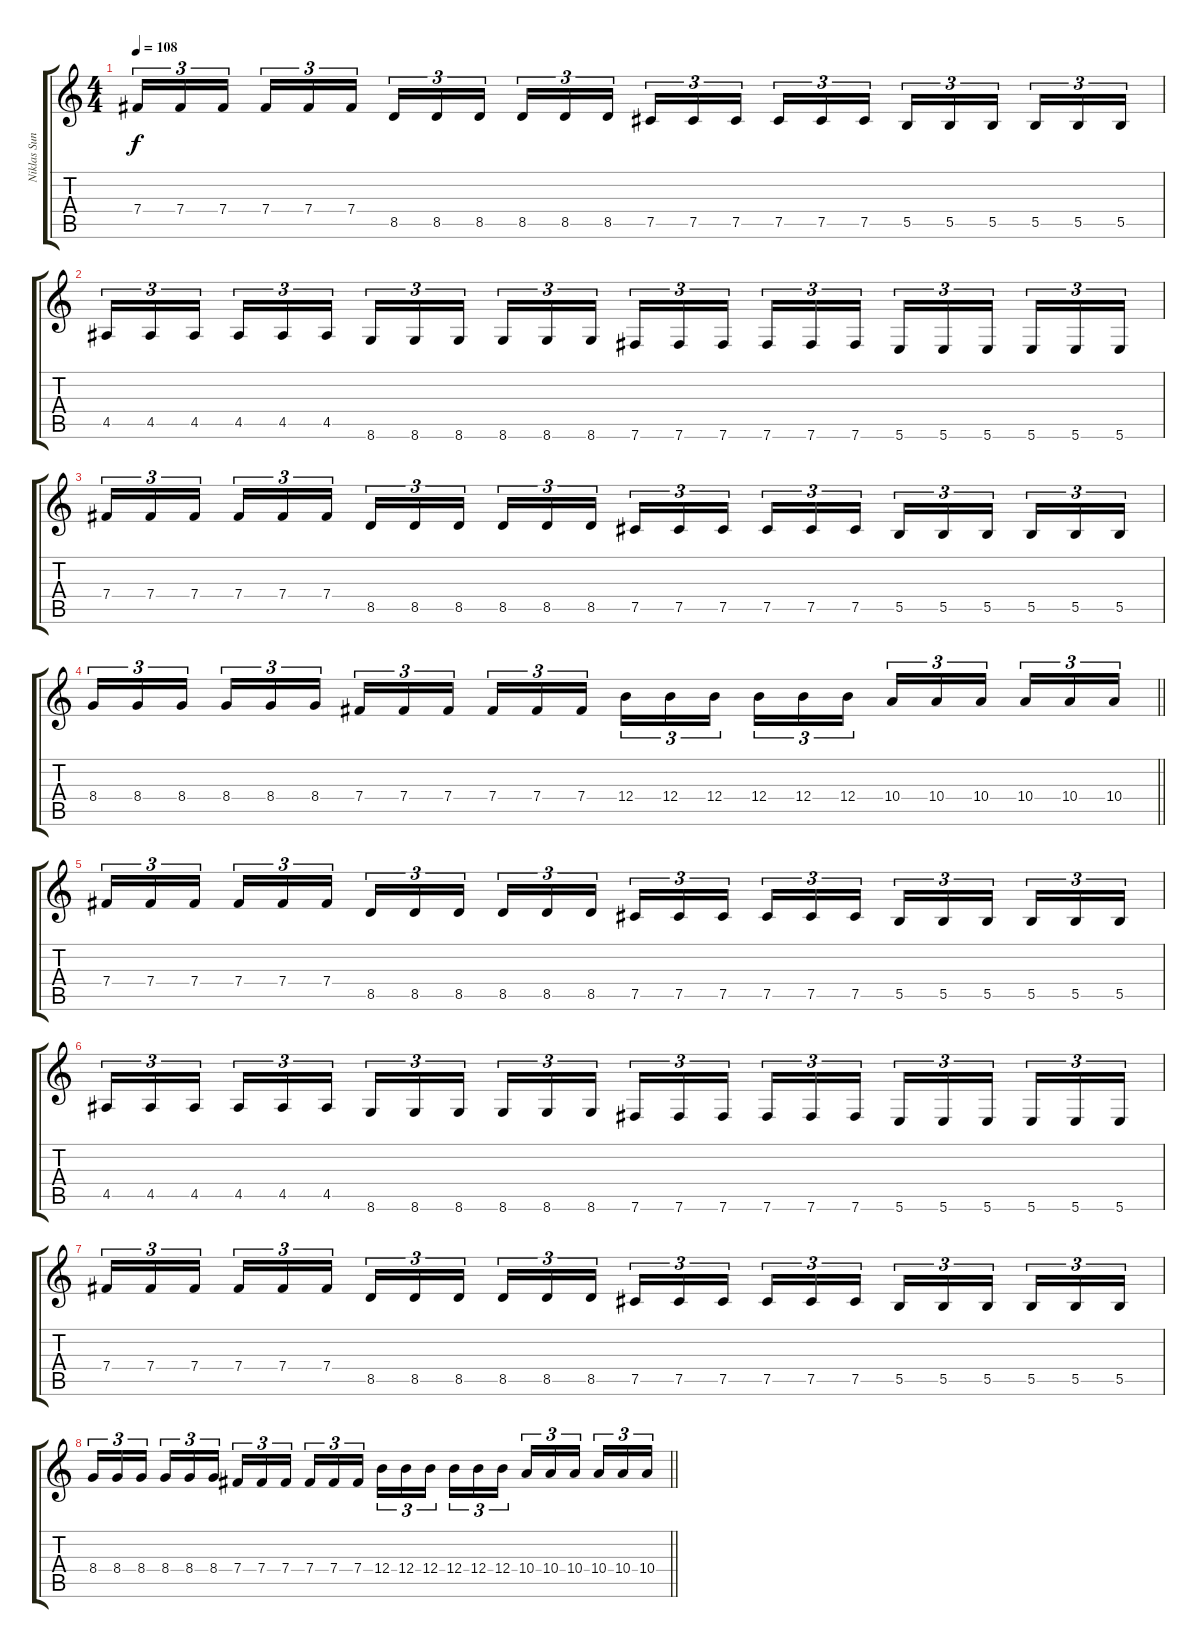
\track ("Niklas Sundin" "Niklas Sun") {instrument distortionguitar}
\staff {score tabs}
\tuning (Db4 Ab3 E3 B2 Gb2 B1) {hide}
\ts (4 4)
\section ("" "")
\tempo 108
\clef g2
\ks c
7.4.16{tu (3 2) dy f} 7.4.16{tu (3 2)} 7.4.16{tu (3 2) beam splitsecondary} 7.4.16{tu (3 2)} 7.4.16{tu (3 2)} 7.4.16{tu (3 2)} 8.5.16{tu (3 2)} 8.5.16{tu (3 2)} 8.5.16{tu (3 2) beam splitsecondary} 8.5.16{tu (3 2)} 8.5.16{tu (3 2)} 8.5.16{tu (3 2)} 7.5.16{tu (3 2)} 7.5.16{tu (3 2)} 7.5.16{tu (3 2) beam splitsecondary} 7.5.16{tu (3 2)} 7.5.16{tu (3 2)} 7.5.16{tu (3 2)} 5.5.16{tu (3 2)} 5.5.16{tu (3 2)} 5.5.16{tu (3 2) beam splitsecondary} 5.5.16{tu (3 2)} 5.5.16{tu (3 2)} 5.5.16{tu (3 2)} |
4.5.16{tu (3 2)} 4.5.16{tu (3 2)} 4.5.16{tu (3 2) beam splitsecondary} 4.5.16{tu (3 2)} 4.5.16{tu (3 2)} 4.5.16{tu (3 2)} 8.6.16{tu (3 2)} 8.6.16{tu (3 2)} 8.6.16{tu (3 2) beam splitsecondary} 8.6.16{tu (3 2)} 8.6.16{tu (3 2)} 8.6.16{tu (3 2)} 7.6.16{tu (3 2)} 7.6.16{tu (3 2)} 7.6.16{tu (3 2) beam splitsecondary} 7.6.16{tu (3 2)} 7.6.16{tu (3 2)} 7.6.16{tu (3 2)} 5.6.16{tu (3 2)} 5.6.16{tu (3 2)} 5.6.16{tu (3 2) beam splitsecondary} 5.6.16{tu (3 2)} 5.6.16{tu (3 2)} 5.6.16{tu (3 2)} |
7.4.16{tu (3 2)} 7.4.16{tu (3 2)} 7.4.16{tu (3 2) beam splitsecondary} 7.4.16{tu (3 2)} 7.4.16{tu (3 2)} 7.4.16{tu (3 2)} 8.5.16{tu (3 2)} 8.5.16{tu (3 2)} 8.5.16{tu (3 2) beam splitsecondary} 8.5.16{tu (3 2)} 8.5.16{tu (3 2)} 8.5.16{tu (3 2)} 7.5.16{tu (3 2)} 7.5.16{tu (3 2)} 7.5.16{tu (3 2) beam splitsecondary} 7.5.16{tu (3 2)} 7.5.16{tu (3 2)} 7.5.16{tu (3 2)} 5.5.16{tu (3 2)} 5.5.16{tu (3 2)} 5.5.16{tu (3 2) beam splitsecondary} 5.5.16{tu (3 2)} 5.5.16{tu (3 2)} 5.5.16{tu (3 2)} |
\barLineRight lightlight
8.4.16{tu (3 2)} 8.4.16{tu (3 2)} 8.4.16{tu (3 2) beam splitsecondary} 8.4.16{tu (3 2)} 8.4.16{tu (3 2)} 8.4.16{tu (3 2)} 7.4.16{tu (3 2)} 7.4.16{tu (3 2)} 7.4.16{tu (3 2) beam splitsecondary} 7.4.16{tu (3 2)} 7.4.16{tu (3 2)} 7.4.16{tu (3 2)} 12.4.16{tu (3 2)} 12.4.16{tu (3 2)} 12.4.16{tu (3 2) beam splitsecondary} 12.4.16{tu (3 2)} 12.4.16{tu (3 2)} 12.4.16{tu (3 2)} 10.4.16{tu (3 2)} 10.4.16{tu (3 2)} 10.4.16{tu (3 2) beam splitsecondary} 10.4.16{tu (3 2)} 10.4.16{tu (3 2)} 10.4.16{tu (3 2)} |
7.4.16{tu (3 2)} 7.4.16{tu (3 2)} 7.4.16{tu (3 2) beam splitsecondary} 7.4.16{tu (3 2)} 7.4.16{tu (3 2)} 7.4.16{tu (3 2)} 8.5.16{tu (3 2)} 8.5.16{tu (3 2)} 8.5.16{tu (3 2) beam splitsecondary} 8.5.16{tu (3 2)} 8.5.16{tu (3 2)} 8.5.16{tu (3 2)} 7.5.16{tu (3 2)} 7.5.16{tu (3 2)} 7.5.16{tu (3 2) beam splitsecondary} 7.5.16{tu (3 2)} 7.5.16{tu (3 2)} 7.5.16{tu (3 2)} 5.5.16{tu (3 2)} 5.5.16{tu (3 2)} 5.5.16{tu (3 2) beam splitsecondary} 5.5.16{tu (3 2)} 5.5.16{tu (3 2)} 5.5.16{tu (3 2)} |
4.5.16{tu (3 2)} 4.5.16{tu (3 2)} 4.5.16{tu (3 2) beam splitsecondary} 4.5.16{tu (3 2)} 4.5.16{tu (3 2)} 4.5.16{tu (3 2)} 8.6.16{tu (3 2)} 8.6.16{tu (3 2)} 8.6.16{tu (3 2) beam splitsecondary} 8.6.16{tu (3 2)} 8.6.16{tu (3 2)} 8.6.16{tu (3 2)} 7.6.16{tu (3 2)} 7.6.16{tu (3 2)} 7.6.16{tu (3 2) beam splitsecondary} 7.6.16{tu (3 2)} 7.6.16{tu (3 2)} 7.6.16{tu (3 2)} 5.6.16{tu (3 2)} 5.6.16{tu (3 2)} 5.6.16{tu (3 2) beam splitsecondary} 5.6.16{tu (3 2)} 5.6.16{tu (3 2)} 5.6.16{tu (3 2)} |
7.4.16{tu (3 2)} 7.4.16{tu (3 2)} 7.4.16{tu (3 2) beam splitsecondary} 7.4.16{tu (3 2)} 7.4.16{tu (3 2)} 7.4.16{tu (3 2)} 8.5.16{tu (3 2)} 8.5.16{tu (3 2)} 8.5.16{tu (3 2) beam splitsecondary} 8.5.16{tu (3 2)} 8.5.16{tu (3 2)} 8.5.16{tu (3 2)} 7.5.16{tu (3 2)} 7.5.16{tu (3 2)} 7.5.16{tu (3 2) beam splitsecondary} 7.5.16{tu (3 2)} 7.5.16{tu (3 2)} 7.5.16{tu (3 2)} 5.5.16{tu (3 2)} 5.5.16{tu (3 2)} 5.5.16{tu (3 2) beam splitsecondary} 5.5.16{tu (3 2)} 5.5.16{tu (3 2)} 5.5.16{tu (3 2)} |
\barLineRight lightlight
8.4.16{tu (3 2)} 8.4.16{tu (3 2)} 8.4.16{tu (3 2) beam splitsecondary} 8.4.16{tu (3 2)} 8.4.16{tu (3 2)} 8.4.16{tu (3 2)} 7.4.16{tu (3 2)} 7.4.16{tu (3 2)} 7.4.16{tu (3 2) beam splitsecondary} 7.4.16{tu (3 2)} 7.4.16{tu (3 2)} 7.4.16{tu (3 2)} 12.4.16{tu (3 2)} 12.4.16{tu (3 2)} 12.4.16{tu (3 2) beam splitsecondary} 12.4.16{tu (3 2)} 12.4.16{tu (3 2)} 12.4.16{tu (3 2)} 10.4.16{tu (3 2)} 10.4.16{tu (3 2)} 10.4.16{tu (3 2) beam splitsecondary} 10.4.16{tu (3 2)} 10.4.16{tu (3 2)} 10.4.16{tu (3 2)}
